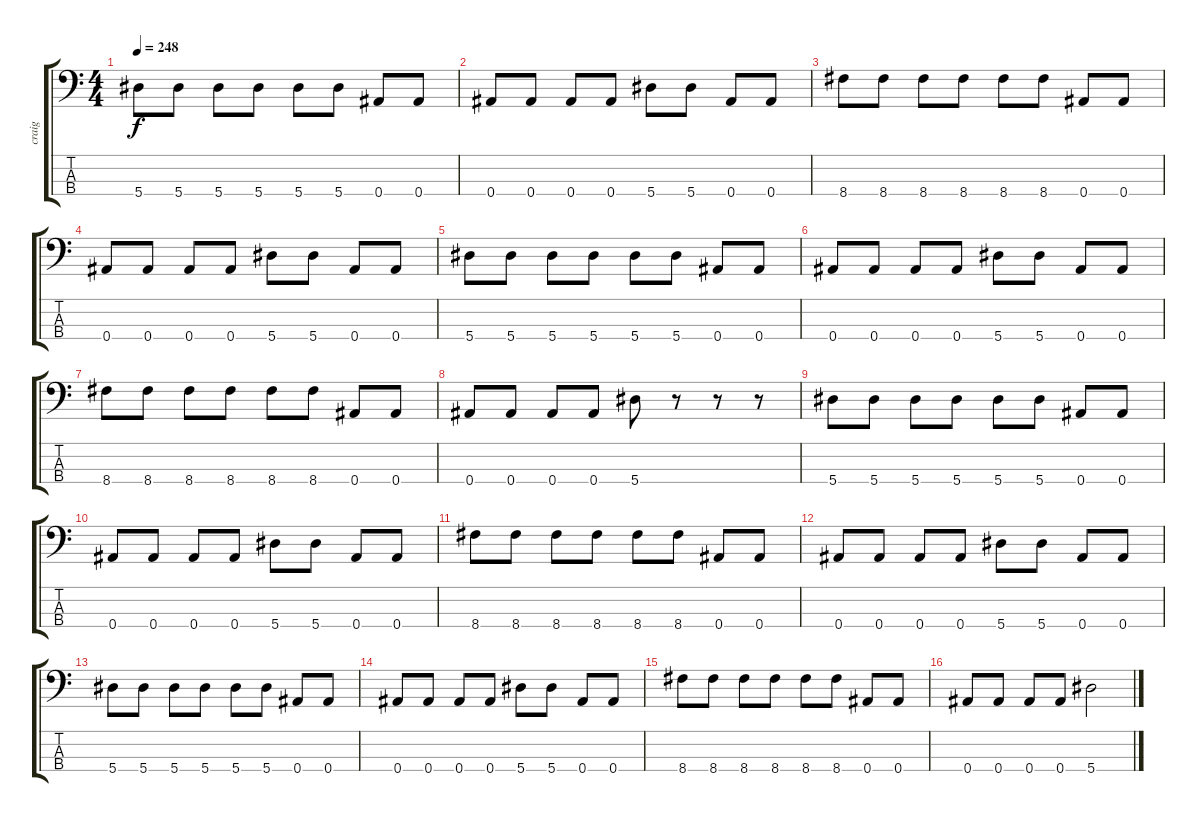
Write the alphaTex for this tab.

\track ("craig" "craig") {instrument slapbass2}
\staff {score tabs}
\tuning (Eb3 Bb2 F2 Bb1) {hide}
\ts (4 4)
\tempo 248
\clef f4
\ks c
5.4.8{dy f} 5.4.8 5.4.8 5.4.8 5.4.8 5.4.8 0.4.8 0.4.8 |
0.4.8 0.4.8 0.4.8 0.4.8 5.4.8 5.4.8 0.4.8 0.4.8 |
8.4.8 8.4.8 8.4.8 8.4.8 8.4.8 8.4.8 0.4.8 0.4.8 |
0.4.8 0.4.8 0.4.8 0.4.8 5.4.8 5.4.8 0.4.8 0.4.8 |
5.4.8 5.4.8 5.4.8 5.4.8 5.4.8 5.4.8 0.4.8 0.4.8 |
0.4.8 0.4.8 0.4.8 0.4.8 5.4.8 5.4.8 0.4.8 0.4.8 |
8.4.8 8.4.8 8.4.8 8.4.8 8.4.8 8.4.8 0.4.8 0.4.8 |
0.4.8 0.4.8 0.4.8 0.4.8 5.4.8 r.8 r.8 r.8 |
5.4.8 5.4.8 5.4.8 5.4.8 5.4.8 5.4.8 0.4.8 0.4.8 |
0.4.8 0.4.8 0.4.8 0.4.8 5.4.8 5.4.8 0.4.8 0.4.8 |
8.4.8 8.4.8 8.4.8 8.4.8 8.4.8 8.4.8 0.4.8 0.4.8 |
0.4.8 0.4.8 0.4.8 0.4.8 5.4.8 5.4.8 0.4.8 0.4.8 |
5.4.8 5.4.8 5.4.8 5.4.8 5.4.8 5.4.8 0.4.8 0.4.8 |
0.4.8 0.4.8 0.4.8 0.4.8 5.4.8 5.4.8 0.4.8 0.4.8 |
8.4.8 8.4.8 8.4.8 8.4.8 8.4.8 8.4.8 0.4.8 0.4.8 |
0.4.8 0.4.8 0.4.8 0.4.8 5.4.2
